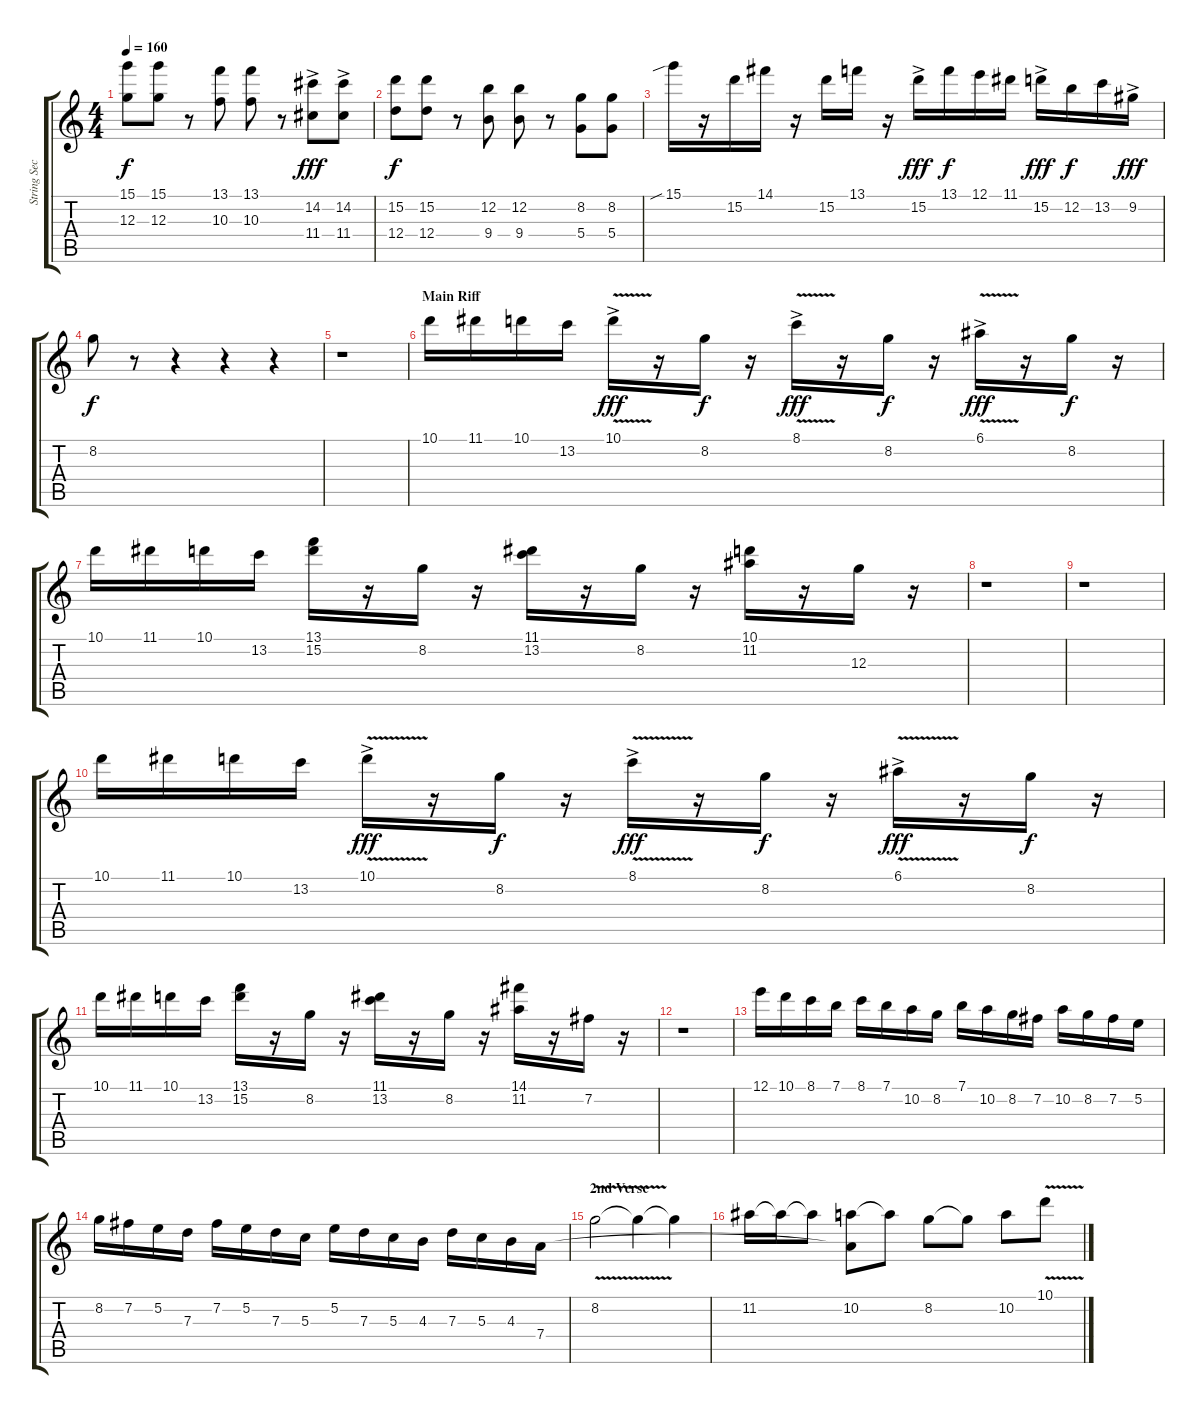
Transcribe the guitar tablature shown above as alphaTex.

\track ("String Section" "String Sec") {instrument tremolostrings}
\staff {score tabs}
\tuning (E5 B4 G4 D4 A3 E3) {hide}
\ts (4 4)
\tempo 160
\clef g2
\ks c
(15.1 12.3).8{dy f} (15.1 12.3).8 r.8 (13.1 10.3).8 (13.1 10.3).8 r.8 (14.2{ac} 11.4{ac}).8{dy fff} (14.2{ac} 11.4{ac}).8 |
(15.2 12.4).8{dy f} (15.2 12.4).8 r.8 (12.2 9.4).8 (12.2 9.4).8 r.8 (8.2 5.4).8 (8.2 5.4).8 |
15.1{sib}.16 r.16 15.2.16 14.1.16 r.16 15.2.16 13.1.16 r.16 15.2{ac}.16{dy fff} 13.1.16{dy f} 12.1.16 11.1.16 15.2{ac}.16{dy fff} 12.2.16{dy f} 13.2.16 9.2{ac}.16{dy fff} |
8.2.8{dy f} r.8 r.4 r.4 r.4 |
r.1 |
\section ("" "Main Riff")
10.1.16 11.1.16 10.1.16 13.2.16 10.1{v ac}.16{dy fff} r.16 8.2.16{dy f} r.16 8.1{v ac}.16{dy fff} r.16 8.2.16{dy f} r.16 6.1{v ac}.16{dy fff} r.16 8.2.16{dy f} r.16 |
10.1.16 11.1.16 10.1.16 13.2.16 (13.1 15.2).16 r.16 8.2.16 r.16 (11.1 13.2).16 r.16 8.2.16 r.16 (10.1 11.2).16 r.16 12.3.16 r.16 |
r.1 |
r.1 |
10.1.16 11.1.16 10.1.16 13.2.16 10.1{v ac}.16{dy fff} r.16 8.2.16{dy f} r.16 8.1{v ac}.16{dy fff} r.16 8.2.16{dy f} r.16 6.1{v ac}.16{dy fff} r.16 8.2.16{dy f} r.16 |
10.1.16 11.1.16 10.1.16 13.2.16 (13.1 15.2).16 r.16 8.2.16 r.16 (11.1 13.2).16 r.16 8.2.16 r.16 (14.1 11.2).16 r.16 7.2.16 r.16 |
r.1 |
12.1.16 10.1.16 8.1.16 7.1.16 8.1.16 7.1.16 10.2.16 8.2.16 7.1.16 10.2.16 8.2.16 7.2.16 10.2.16 8.2.16 7.2.16 5.2.16 |
8.2.16 7.2.16 5.2.16 7.3.16 7.2.16 5.2.16 7.3.16 5.3.16 5.2.16 7.3.16 5.3.16 4.3.16 7.3.16 5.3.16 4.3.16 7.4.16 |
\section ("" "2nd Verse")
8.2{v}.2 8.2{t}.4 8.2{t}.4 |
11.2.16 11.2{t}.16 11.2{t}.8 (10.2 7.4{t}).8 10.2{t}.8 8.2.8 8.2{t}.8 10.2.8 10.1{v}.8
